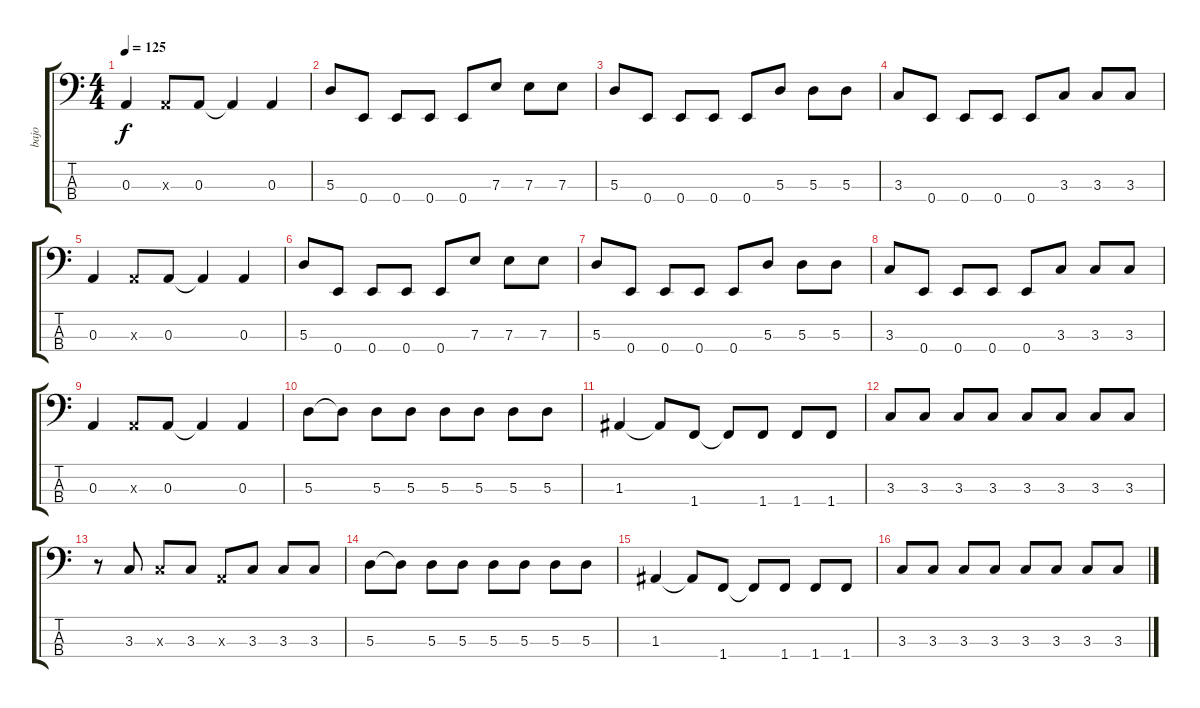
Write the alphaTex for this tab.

\track ("bajo" "bajo") {instrument electricbassfinger}
\staff {score tabs}
\tuning (G2 D2 A1 E1) {hide}
\ts (4 4)
\tempo 125
\clef f4
\ks c
0.3.4{dy f} 0.3{x}.8 0.3.8 0.3{t}.4 0.3.4 |
5.3.8 0.4.8 0.4.8 0.4.8 0.4.8 7.3.8 7.3.8 7.3.8 |
5.3.8 0.4.8 0.4.8 0.4.8 0.4.8 5.3.8 5.3.8 5.3.8 |
3.3.8 0.4.8 0.4.8 0.4.8 0.4.8 3.3.8 3.3.8 3.3.8 |
0.3.4 0.3{x}.8 0.3.8 0.3{t}.4 0.3.4 |
5.3.8 0.4.8 0.4.8 0.4.8 0.4.8 7.3.8 7.3.8 7.3.8 |
5.3.8 0.4.8 0.4.8 0.4.8 0.4.8 5.3.8 5.3.8 5.3.8 |
3.3.8 0.4.8 0.4.8 0.4.8 0.4.8 3.3.8 3.3.8 3.3.8 |
0.3.4 0.3{x}.8 0.3.8 0.3{t}.4 0.3.4 |
5.3.8 5.3{t}.8 5.3.8 5.3.8 5.3.8 5.3.8 5.3.8 5.3.8 |
1.3.4 1.3{t}.8 1.4.8 1.4{t}.8 1.4.8 1.4.8 1.4.8 |
3.3.8 3.3.8 3.3.8 3.3.8 3.3.8 3.3.8 3.3.8 3.3.8 |
r.8 3.3.8 3.3{x}.8 3.3.8 0.3{x}.8 3.3.8 3.3.8 3.3.8 |
5.3.8 5.3{t}.8 5.3.8 5.3.8 5.3.8 5.3.8 5.3.8 5.3.8 |
1.3.4 1.3{t}.8 1.4.8 1.4{t}.8 1.4.8 1.4.8 1.4.8 |
3.3.8 3.3.8 3.3.8 3.3.8 3.3.8 3.3.8 3.3.8 3.3.8
